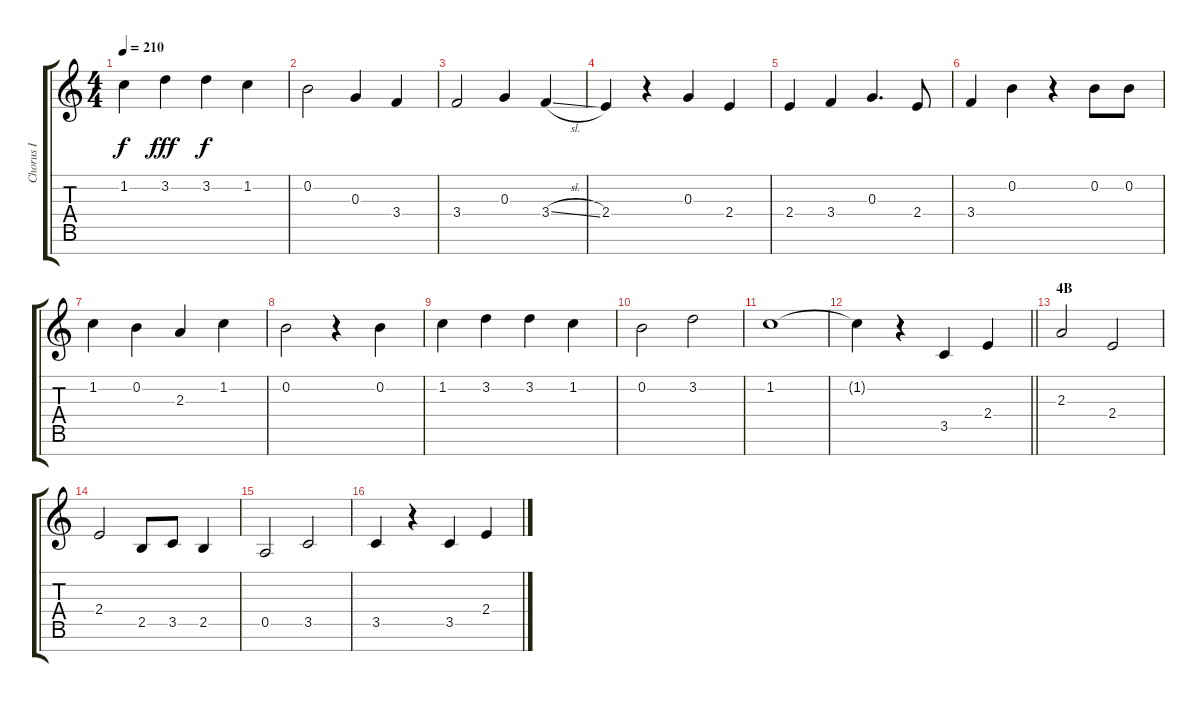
\track ("Chorus I" "Chorus I") {instrument voiceoohs}
\staff {score tabs}
\tuning (E5 B4 G4 D4 A3 E3 B2) {hide}
\ts (4 4)
\tempo 210
\clef g2
\ks c
1.2.4{dy f} 3.2.4{dy fff} 3.2.4{dy f} 1.2.4 |
0.2.2 0.3.4 3.4.4 |
3.4.2 0.3.4 3.4{sl}.4 |
2.4.4 r.4 0.3.4 2.4.4 |
2.4.4 3.4.4 0.3.4{d} 2.4.8 |
3.4.4 0.2.4 r.4 0.2.8 0.2.8 |
1.2.4 0.2.4 2.3.4 1.2.4 |
0.2.2 r.4 0.2.4 |
1.2.4 3.2.4 3.2.4 1.2.4 |
0.2.2 3.2.2 |
1.2.1 |
\barLineRight lightlight
1.2{t}.4 r.4 3.5.4 2.4.4 |
\section ("" "4B")
2.3.2 2.4.2 |
2.4.2 2.5.8 3.5.8 2.5.4 |
0.5.2 3.5.2 |
3.5.4 r.4 3.5.4 2.4.4
